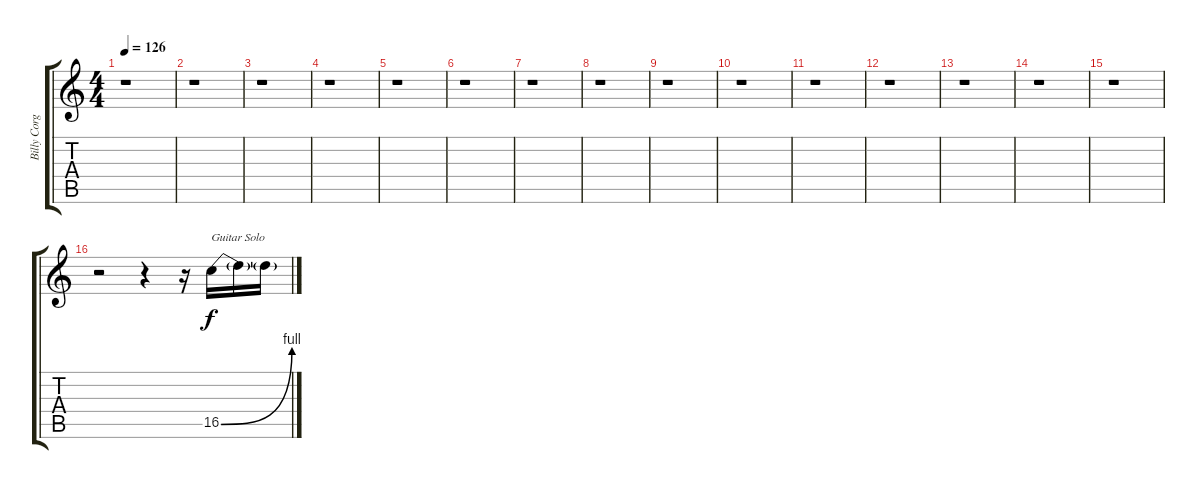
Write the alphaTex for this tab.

\track ("Billy Corgan 2" "Billy Corg") {instrument distortionguitar}
\staff {score tabs}
\tuning (Eb4 Bb3 Gb3 Db3 Ab2 Eb2) {hide}
\ts (4 4)
\tempo 126
\clef g2
\ks c
r.1{dy mp} |
r.1 |
r.1 |
r.1 |
r.1 |
r.1 |
r.1 |
r.1 |
r.1 |
r.1 |
r.1 |
r.1 |
r.1 |
r.1 |
r.1 |
r.2 r.4 r.16 16.5{be (bend 0 0 60 4)}.16{txt "Guitar Solo" dy f} 16.5{t}.16 16.5{t}.16
